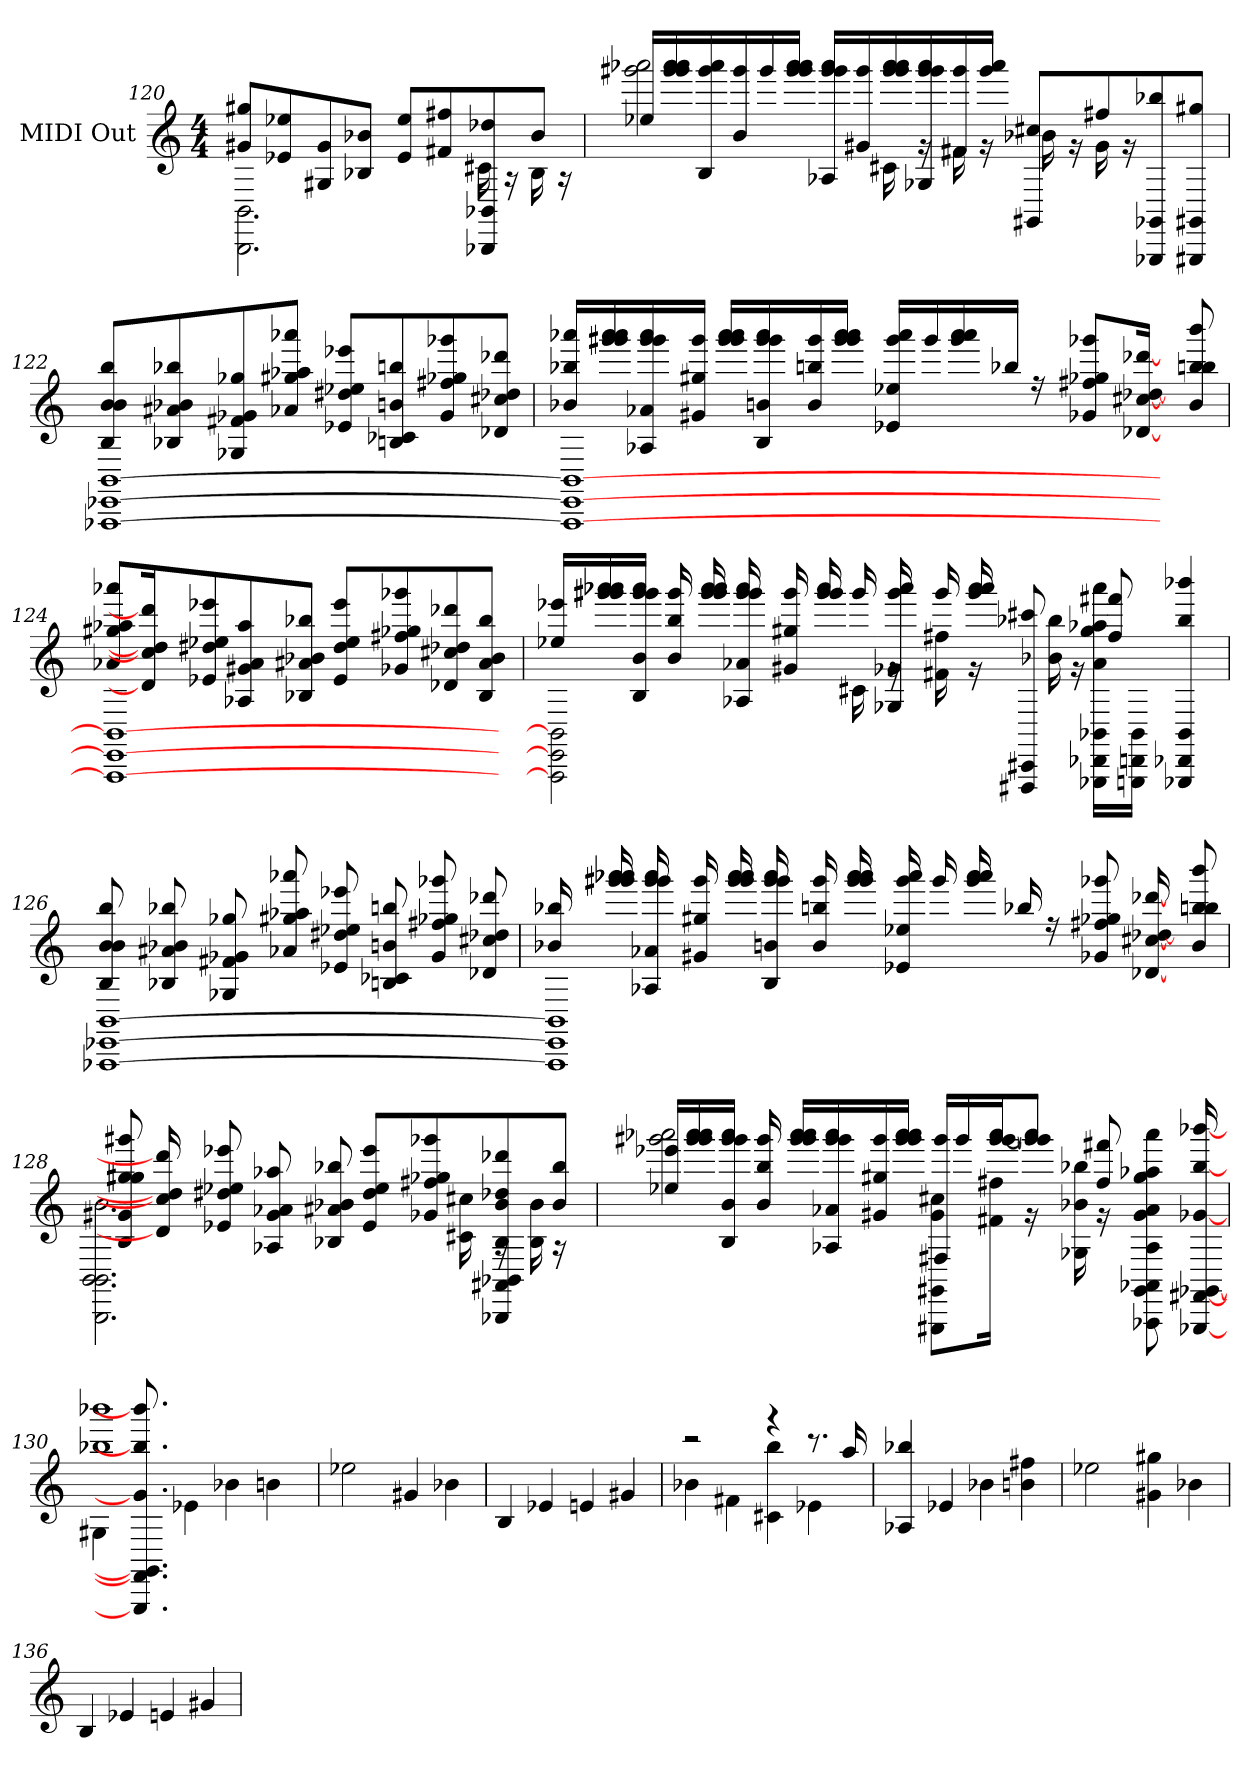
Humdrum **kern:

**kern
*part1
*staff1
*I"MIDI Out
!!LO:LB:g=z
*clefG2
*k[]
*C:
*M4/4
=120
*^
2.BB\ 2.BBB\	8g#X/ 8gg#X/L
.	8e-X/ 8ee-X/
.	8G#X/ 8g#/
.	8B-X/ 8b-X/J
.	8e-/ 8ee-/L
.	8f#X/ 8ff#X/
16c#X\	8BBB-X/ 8BB-X/ 8dd-X/
16rA	.
16B-\	8b-/J
16rA	.
=121	=121
2aaa-X\ 2ggg#X\	16ee-X/LL
.	16ggg#/ 16ggg#/ 16aaa-/ 16aaa-/
.	16B/ 16ggg#/ 16aaa-/
.	16b/ 16ggg#/
.	16ggg#/
.	16ggg#/ 16ggg#/ 16aaa-/ 16aaa-/JJ
.	16A-X/ 16ggg#/ 16ggg#/ 16aaa-/LL
.	16g#X/ 16ggg#/
16c#X\	16ggg#/ 16ggg#/ 16aaa-/ 16aaa-/
16rg	16G-X/ 16ggg#/ 16ggg#/ 16aaa-/
16f#\	16f#X/ 16ggg#/
16rg	16ggg#/ 16aaa-/JJ
16b-X\	8GG#X/ 8cc#X/L
16rg	.
16g#\	8ff#X/
16rg	.
4ryy	8GGG-X/ 8GG-X/ 8bb-X/
.	8GGG#X/ 8GG#X/ 8gg#X/J
=122	=122
[<1BB\ [<1EE-X\ [<1AAA-X\	8B/ 8b/ 8b/ 8bb/L
.	8B-X/ 8a#X/ 8b-X/ 8bb-X/
.	8G-X/ 8f#X/ 8g-X/ 8gg-X/
.	8a-X/ 8gg#X/ 8aa-X/ 8aaa-X/J
.	8e-X/ 8dd#X/ 8ee-X/ 8eee-X/L
.	8Bn/ 8bn/ 8c-X/ 8bbn/
.	8g-/ 8ff#X/ 8gg-X/ 8ggg-X/
.	8d-X/ 8cc#X/ 8dd-X/ 8ddd-X/J
!!LO:LB:g=z	!!
=123	=123
1BB\_< 1EE-\_< 1AAA-\_<	16b-X/ 16bb-X/ 16aaa-X/LL
.	16ggg#X/ 16ggg#/ 16aaa-/ 16aaa-/
.	16A-X/ 16a-X/ 16ggg#/ 16ggg#/ 16aaa-/
.	16g#X/ 16gg#X/ 16ggg#/JJ
.	16ggg#/ 16ggg#/ 16aaa-/ 16aaa-/LL
.	16B/ 16bn/ 16ggg#/ 16ggg#/ 16aaa-/
.	16b/ 16bbn/ 16ggg#/
.	16ggg#/ 16ggg#/ 16aaa-/ 16aaa-/JJ
.	16e-X/ 16ee-X/ 16ggg#/ 16aaa-/LL
.	16ggg#/
.	16ggg#/ 16aaa-/ 16aaa-/
.	16bb-X/JJ
.	16rff
.	8g-X/ 8ff#X/ 8gg-X/ 8ggg-X/L
.	[16d-X/ [16cc#X/ [16dd-X/ [16ddd-X/J
8.ryy	16ryy
.	8b/ 8bbn/ 8bb/ 8bbb/
=124	=124
1BB\_< 1EE-\_< 1AAA-\_<	8a-X/ 8gg#X/ 8aa-X/ 8aaa-X/L
.	16d-/] 16cc#/] 16dd-/] 16ddd-/]J
.	8e-X/ 8dd#X/ 8ee-X/ 8eee-X/
.	8A-X/ 8g#X/ 8a-/ 8aa-/
.	8B-X/ 8a#X/ 8b-X/ 8bb-X/J
.	8e-/ 8dd#/ 8ee-/ 8eee-/L
.	8g-X/ 8ff#X/ 8gg-X/ 8ggg-X/
.	8d-X/ 8cc#X/ 8dd-X/ 8ddd-X/
.	8B-/ 8a#/ 8b-/ 8bb-/J
16ryy	.
!!LO:LB:g=z	!!
=125	=125
2BB\] 2EE-\] 2AAA-\]	16ee-X/ 16eee-X/LL
.	16ggg#X/ 16ggg#/ 16aaa-X/ 16aaa-/
.	16B/ 16b/ 16ggg#/ 16ggg#/ 16aaa-/JJ
.	16b/ 16bb/ 16ggg#/
.	16ggg#/ 16ggg#/ 16aaa-/ 16aaa-/LL
.	16A-X/ 16a-X/ 16ggg#/ 16ggg#/ 16aaa-/
.	16g#X/ 16gg#X/ 16ggg#/
.	16ggg#/ 16ggg#/ 16aaa-/LL
16c#X\	16ggg#/
16rg	16G-X/ 16g-X/ 16ggg#/ 16aaa-/
16ff#X\ 16f#X\	16ggg#/
16rg	16ggg#/ 16aaa-/ 16aaa-/JJ
16bb-X\ 16b-X\	8FFF#X/ 8CC#X/ 8ccc#X/L
16rg	.
16aaa-\ 16aa-X\ 16gg#\ 16a-\ 16BB-X\ 16DD-X\ 16GGG-X\LL	8ff#/ 8fff#X/J
16BB-\ 16DDn\ 16GGGn\JJ	.
4ryy	4GGG-X/ 4DD-X/ 4BB-/ 4bb-/ 4bbb-X/
=126	=126
[<1BB\ [<1EE-X\ [<1AAA-X\	8B/ 8b/ 8b/ 8bb/L
.	8B-X/ 8a#X/ 8b-X/ 8bb-X/
.	8G-X/ 8f#X/ 8g-X/ 8gg-X/
.	8a-X/ 8gg#X/ 8aa-X/ 8aaa-X/J
.	8e-X/ 8dd#X/ 8ee-X/ 8eee-X/L
.	8Bn/ 8bn/ 8c-X/ 8bbn/
.	8g-/ 8ff#X/ 8gg-X/ 8ggg-X/
.	8d-X/ 8cc#X/ 8dd-X/ 8ddd-X/J
!!LO:LB:g=z	!!
=127	=127
1BB\] 1EE-\] 1AAA-\]	16b-X/ 16bb-X/LL
.	16ggg#X/ 16ggg#/ 16aaa-X/ 16aaa-/
.	16A-X/ 16a-X/ 16ggg#/ 16ggg#/ 16aaa-/
.	16g#X/ 16gg#X/ 16ggg#/JJ
.	16ggg#/ 16ggg#/ 16aaa-/ 16aaa-/LL
.	16B/ 16bn/ 16ggg#/ 16ggg#/ 16aaa-/
.	16b/ 16bbn/ 16ggg#/
.	16ggg#/ 16ggg#/ 16aaa-/ 16aaa-/JJ
.	16e-X/ 16ee-X/ 16ggg#/ 16aaa-/LL
.	16ggg#/
.	16ggg#/ 16aaa-/ 16aaa-/
.	16bb-X/JJ
.	16rff
.	8g-X/ 8ff#X/ 8gg-X/ 8ggg-X/L
.	[16d-X/ [16cc#X/ [16dd-X/ [16ddd-X/J
8.ryy	16ryy
.	8b/ 8bbn/ 8bb/ 8bbb/
=128	=128
2.b\ 2.BB\ 2.BB\ 2.BBB\	8B/ 8g#X/ 8gg#X/ 8gg#/ 8ggg#X/L
.	16d-/] 16cc#/] 16dd-/] 16ddd-/]J
.	8e-X/ 8dd#X/ 8ee-X/ 8eee-X/
.	8A-X/ 8g#/ 8a-X/ 8aa-X/
.	8B-X/ 8a#X/ 8b-X/ 8bb-X/J
.	8e-/ 8dd#/ 8ee-/ 8eee-/L
.	8g-X/ 8ff#X/ 8gg-X/ 8ggg-X/
16cc#X\ 16c#X\	.
16rA	8BBB-X/ 8AA#X/ 8BB-X/ 8B-/ 8b-/ 8dd-X/ 8ddd-X/
16b-\ 16B-\	.
16rA	8b-/ 8bb-/J
16ryy	.
!!LO:LB:g=z	!!
=129	=129
2aaa-X\ 2ggg#X\	16ee-X/ 16eee-X/LL
.	16ggg#/ 16ggg#/ 16aaa-/ 16aaa-/
.	16B/ 16b/ 16ggg#/ 16ggg#/ 16aaa-/JJ
.	16b/ 16bb/ 16ggg#/
.	16ggg#/ 16ggg#/ 16aaa-/ 16aaa-/LL
.	16A-X/ 16a-X/ 16ggg#/ 16ggg#/ 16aaa-/
.	16g#X/ 16gg#X/ 16ggg#/
.	16ggg#/ 16ggg#/ 16aaa-/ 16aaa-/JJ
8cc#X\ 8g#\ 8GG#X\ 8GGG#X\L	16F#X/ 16ggg#/LL
.	16ggg#/
16ff#X\ 16f#X\Jk	[>16ggg#/ [>16ggg#/ [>16aaa-/J
16rg	8ggg#/] 8ggg#/] 8aaa-/]J
16bb-X\ 16b-X\ 16G-X\	.
16rg	8ff#/ 8fff#X/
8aaa-\ 8aa-X\ 8gg#\ 8a-\ 8g#\ 8A-\ 8AA-X\ 8GG#\ 8AAA-X\	.
.	[16GGG-X/ [16FF#X/ [16GG-X/ [16g-X/ [16bb-/ [16bbb-X/
=130	=130
1bb-X/ 1bbb-X/	4G#X\
.	8.GGG-/] 8.FF#/] 8.GG-/] 8.g-/] 8.bb-/] 8.bbb-/]
.	4e-X\
.	4b-X\
.	4bn\
8.ryy	.
*v	*v
=131
2ee-X\
4g#X/
4b-X\
=132
4B/
4e-X/
4en/
4g#X/
!!LO:LB:g=z
=133
*^
4b-X\	2rccc
4f#X\	.
4bb\ 4c#X\	4rfff
4e-X\	8.rccc
.	16aa/
*v	*v
=134
4A-X/ 4bb-X/
4e-X/
4b-X\
4ff#X\ 4bn\
=135
2ee-X\
4gg#X\ 4g#X\
4b-X\
=136
4B/
4e-X/
4en/
4g#X/
=
*-
